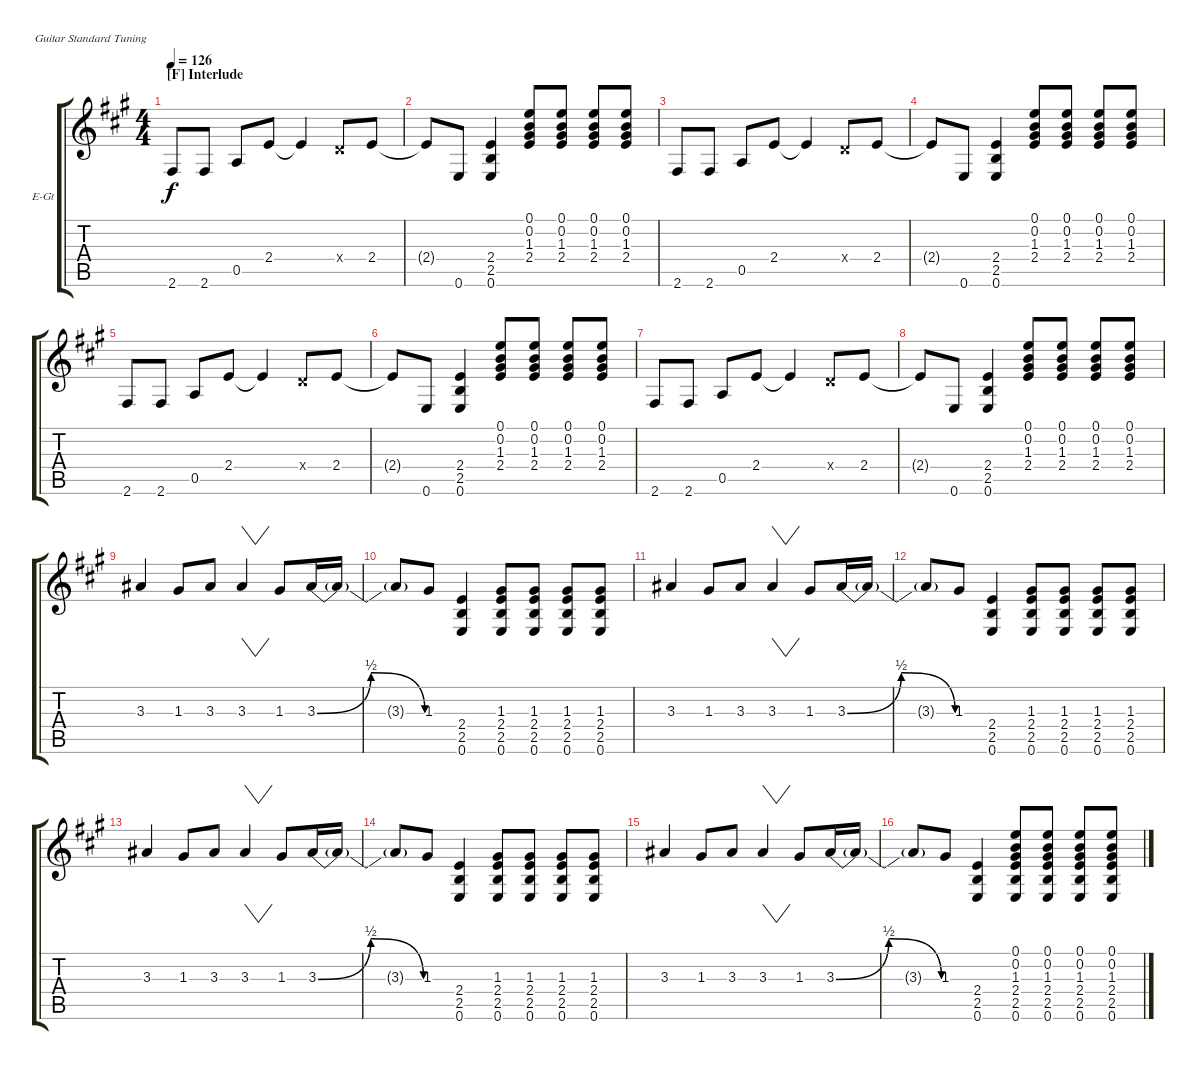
\defaultSystemsLayout 4
\bracketExtendMode groupsimilarinstruments
\firstSystemTrackNameOrientation horizontal
\otherSystemsTrackNameOrientation horizontal
\track ("Electric Guitar" "E-Gt") {instrument distortionguitar}
\staff {score tabs}
\tuning (E4 B3 G3 D3 A2 E2)
\ts (4 4)
\section ("F" "Interlude")
\tempo 126
\clef g2
\scale
1.07062
\ks a
2.6.8{dy f} 2.6.8 0.5.8 2.4.8 2.4{t}.4 0.4{x}.8 2.4.8 |
\scale
0.929382 2.4{t}.8 0.6.8 (0.6 2.5 2.4).4 (2.4 1.3 0.2 0.1).8 (2.4 1.3 0.2 0.1).8 (2.4 1.3 0.2 0.1).8 (2.4 1.3 0.2 0.1).8 |
\scale
1.07062 2.6.8 2.6.8 0.5.8 2.4.8 2.4{t}.4 0.4{x}.8 2.4.8 |
\scale
0.929382 2.4{t}.8 0.6.8 (0.6 2.5 2.4).4 (2.4 1.3 0.2 0.1).8 (2.4 1.3 0.2 0.1).8 (2.4 1.3 0.2 0.1).8 (2.4 1.3 0.2 0.1).8 |
\scale
1.07062 2.6.8 2.6.8 0.5.8 2.4.8 2.4{t}.4 0.4{x}.8 2.4.8 |
\scale
0.929382 2.4{t}.8 0.6.8 (0.6 2.5 2.4).4 (2.4 1.3 0.2 0.1).8 (2.4 1.3 0.2 0.1).8 (2.4 1.3 0.2 0.1).8 (2.4 1.3 0.2 0.1).8 |
\scale
1.07062 2.6.8 2.6.8 0.5.8 2.4.8 2.4{t}.4 0.4{x}.8 2.4.8 |
\scale
0.929382 2.4{t}.8 0.6.8 (0.6 2.5 2.4).4 (2.4 1.3 0.2 0.1).8 (2.4 1.3 0.2 0.1).8 (2.4 1.3 0.2 0.1).8 (2.4 1.3 0.2 0.1).8 |
\scale
1.07062 3.3.4 1.3.8 3.3.8 3.3.4{vw} 1.3.8 3.3{be (bendrelease 0 0 10.799999999999999 2 20.4 2 30 0)}.16 3.3{t}.16 |
\scale
0.929382 3.3{t}.8 1.3.8 (0.6 2.5 2.4).4 (0.6 2.5 2.4 1.3).8 (0.6 2.5 2.4 1.3).8 (0.6 2.5 2.4 1.3).8 (0.6 2.5 2.4 1.3).8 |
\scale
1.07062 3.3.4 1.3.8 3.3.8 3.3.4{vw} 1.3.8 3.3{be (bendrelease 0 0 10.799999999999999 2 20.4 2 30 0)}.16 3.3{t}.16 |
\scale
0.929382 3.3{t}.8 1.3.8 (0.6 2.5 2.4).4 (0.6 2.5 2.4 1.3).8 (0.6 2.5 2.4 1.3).8 (0.6 2.5 2.4 1.3).8 (0.6 2.5 2.4 1.3).8 |
\scale
1.07062 3.3.4 1.3.8 3.3.8 3.3.4{vw} 1.3.8 3.3{be (bendrelease 0 0 11.4 2 20.4 2 30 0)}.16 3.3{t}.16 |
\scale
0.929382 3.3{t}.8 1.3.8 (0.6 2.5 2.4).4 (0.6 2.5 2.4 1.3).8 (0.6 2.5 2.4 1.3).8 (0.6 2.5 2.4 1.3).8 (0.6 2.5 2.4 1.3).8 |
\scale
1.07062 3.3.4 1.3.8 3.3.8 3.3.4{vw} 1.3.8 3.3{be (bendrelease 0 0 10.2 2 20.4 2 30 0)}.16 3.3{t}.16 |
\scale
0.929382 3.3{t}.8 1.3.8 (0.6 2.5 2.4).4 (0.6 2.5 2.4 1.3 0.2 0.1).8 (0.6 2.5 2.4 1.3 0.1 0.2).8 (0.6 2.5 2.4 1.3 0.2 0.1).8 (0.6 2.5 2.4 1.3 0.1 0.2).8
